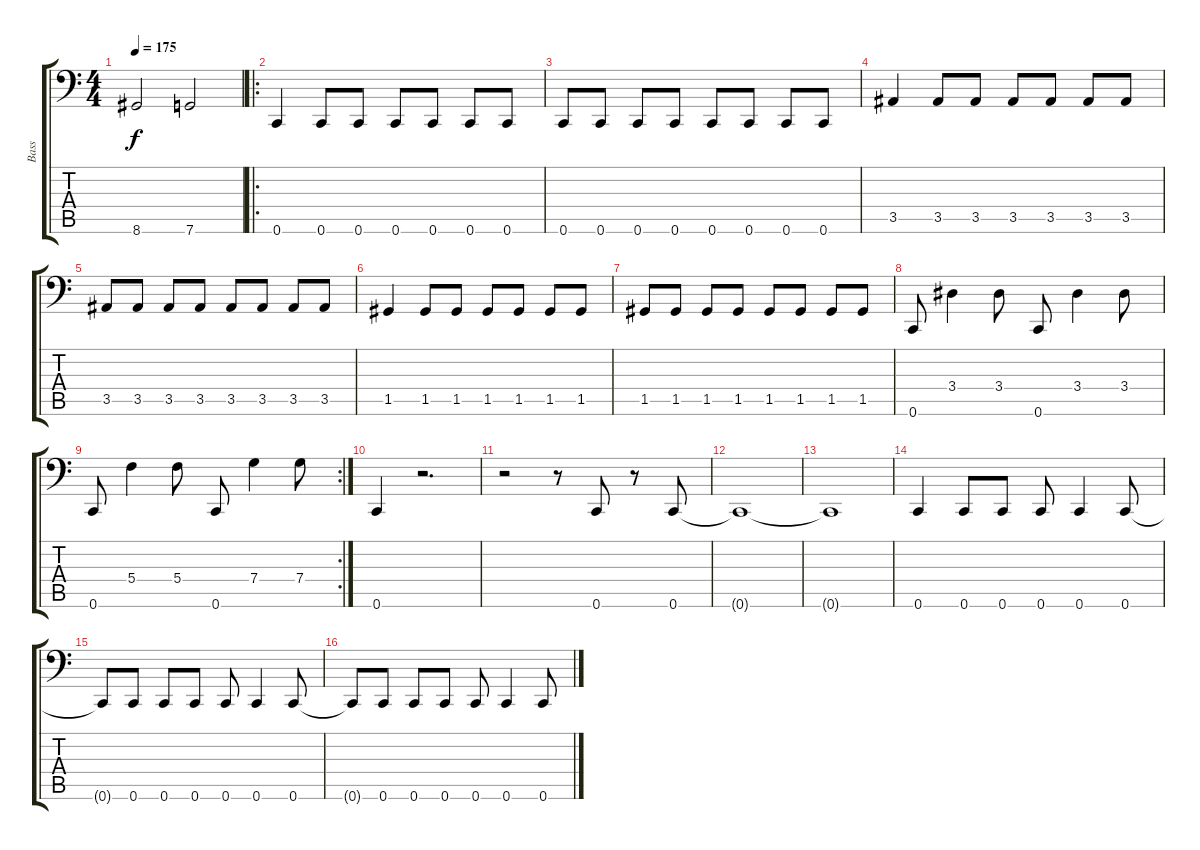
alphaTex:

\track ("Bass" "Bass") {instrument electricbasspick}
\staff {score tabs}
\tuning (D3 A2 F2 C2 G1 C1) {hide}
\ts (4 4)
\tempo 175
\clef f4
\ks c
8.6.2{dy f} 7.6.2 |
\ro
0.6.4 0.6.8 0.6.8 0.6.8 0.6.8 0.6.8 0.6.8 |
0.6.8 0.6.8 0.6.8 0.6.8 0.6.8 0.6.8 0.6.8 0.6.8 |
3.5.4 3.5.8 3.5.8 3.5.8 3.5.8 3.5.8 3.5.8 |
3.5.8 3.5.8 3.5.8 3.5.8 3.5.8 3.5.8 3.5.8 3.5.8 |
1.5.4 1.5.8 1.5.8 1.5.8 1.5.8 1.5.8 1.5.8 |
1.5.8 1.5.8 1.5.8 1.5.8 1.5.8 1.5.8 1.5.8 1.5.8 |
0.6.8 3.4.4 3.4.8 0.6.8 3.4.4 3.4.8 |
\rc 2
0.6.8 5.4.4 5.4.8 0.6.8 7.4.4 7.4.8 |
0.6.4 r.2{d} |
r.2 r.8 0.6.8 r.8 0.6.8 |
0.6{t}.1 |
0.6{t}.1 |
0.6.4 0.6.8 0.6.8 0.6.8 0.6.4 0.6.8 |
0.6{t}.8 0.6.8 0.6.8 0.6.8 0.6.8 0.6.4 0.6.8 |
0.6{t}.8 0.6.8 0.6.8 0.6.8 0.6.8 0.6.4 0.6.8
